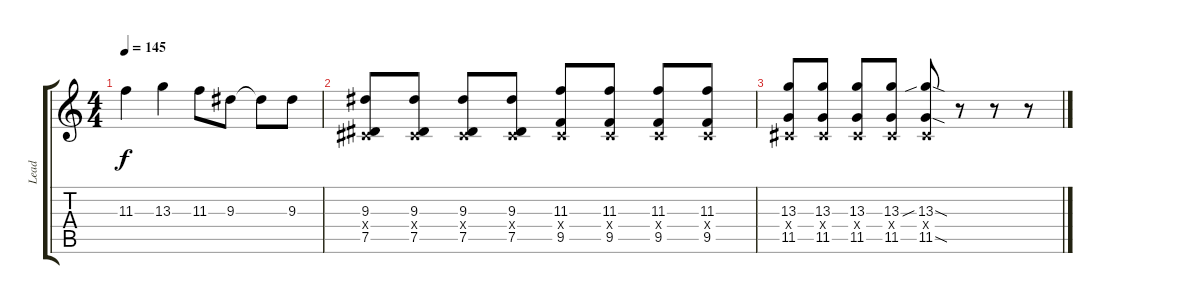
\track ("Lead" "Lead") {instrument distortionguitar}
\staff {score tabs}
\tuning (Eb4 Bb3 Gb3 Db3 Ab2 Eb2) {hide}
\ts (4 4)
\tempo 145
\clef g2
\ks c
11.3.4{dy f} 13.3.4 11.3.8 9.3.8 9.3{t}.8 9.3.8 |
(9.3 0.4{x} 7.5).8 (9.3 0.4{x} 7.5).8 (9.3 0.4{x} 7.5).8 (9.3 0.4{x} 7.5).8 (11.3 0.4{x} 9.5).8 (11.3 0.4{x} 9.5).8 (11.3 0.4{x} 9.5).8 (11.3 0.4{x} 9.5).8 |
(13.3 0.4{x} 11.5).8 (13.3 0.4{x} 11.5).8 (13.3 0.4{x} 11.5).8 (13.3 0.4{x} 11.5).8 (13.3{sib sod} 0.4{x} 11.5{sod}).8 r.8 r.8 r.8
